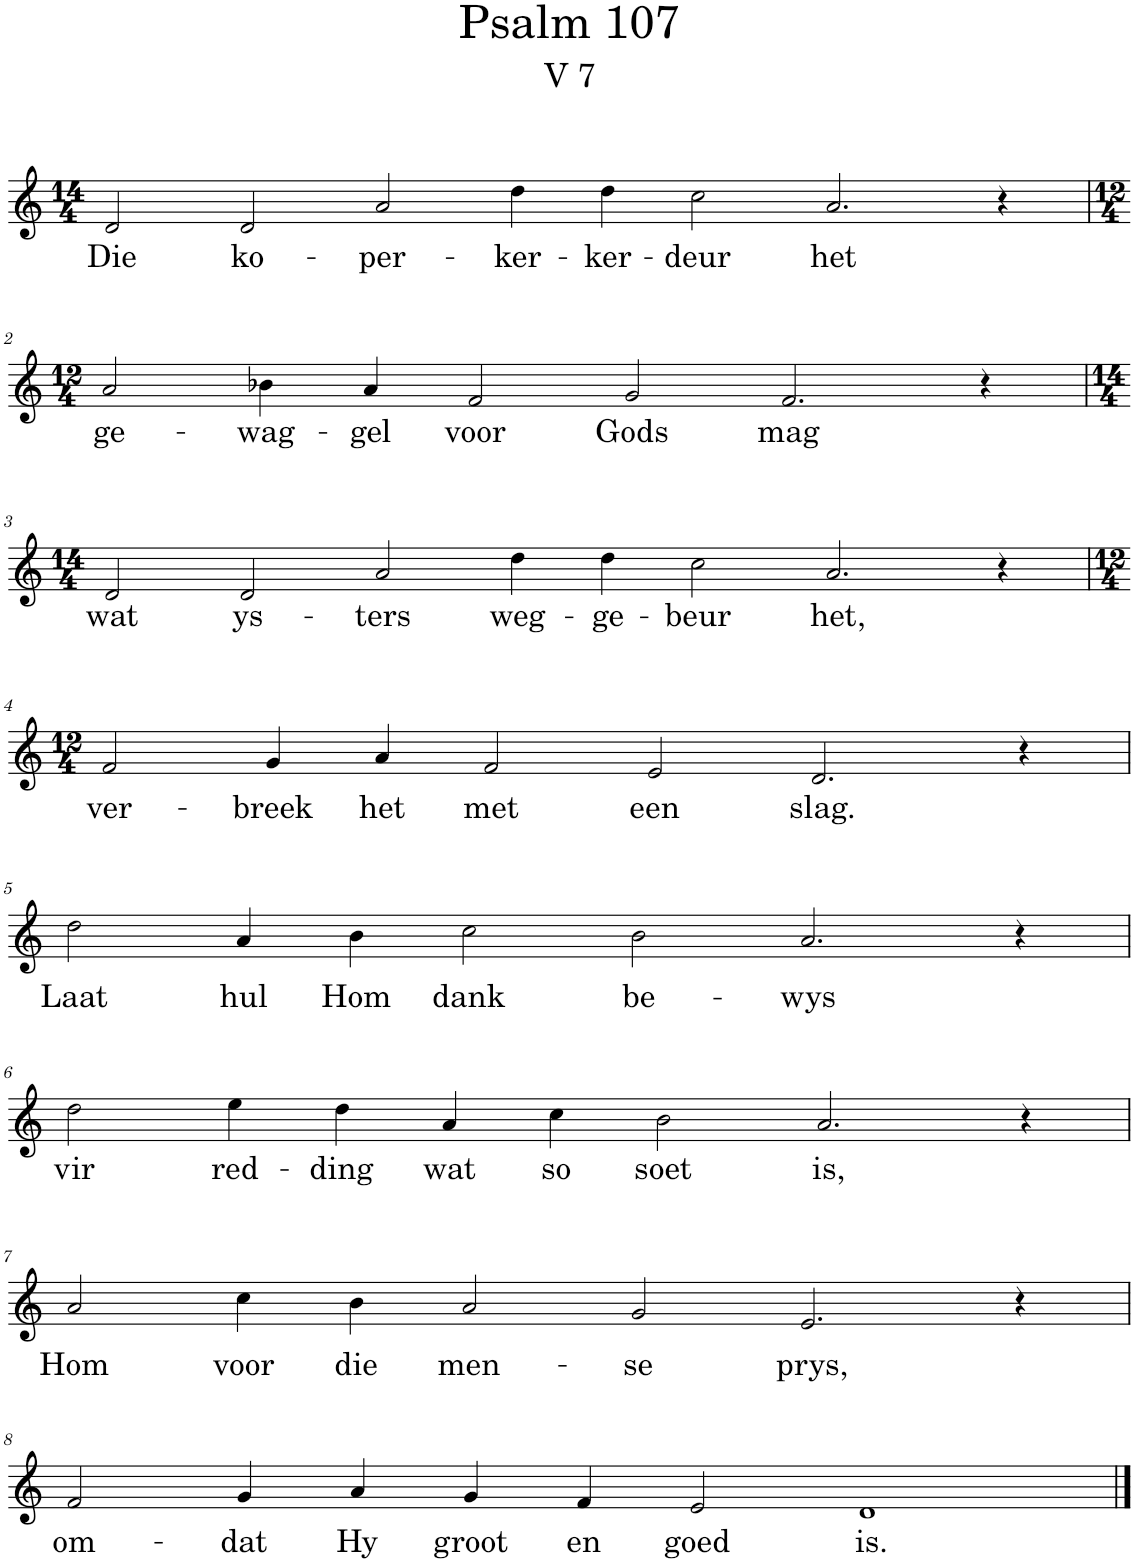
**kern	**text
*part1	*part1
*staff1	*staff1
*I"Pipe Organ	*
*I'Org.	*
*clefG2	*
*k[]	*
*M14/4	*
=1	=1
!	!LO:LY:b
2d/	Die
!	!LO:LY:b
2d/	ko-
!	!LO:LY:b
2a/	-per-
!	!LO:LY:b
4dd\	-ker-
!	!LO:LY:b
4dd\	-ker-
!	!LO:LY:b
2cc\	-deur
!	!LO:LY:b
2.a/	het
4r	.
!!LO:LB:g=z
=2	=2
*M12/4	*
!	!LO:LY:b
2a/	ge-
!	!LO:LY:b
4b-X\	-wag-
!	!LO:LY:b
4a/	-gel
!	!LO:LY:b
2f/	voor
!	!LO:LY:b
2g/	Gods
!	!LO:LY:b
2.f/	mag
4r	.
!!LO:LB:g=z
=3	=3
*M14/4	*
!	!LO:LY:b
2d/	wat
!	!LO:LY:b
2d/	ys-
!	!LO:LY:b
2a/	-ters
!	!LO:LY:b
4dd\	weg-
!	!LO:LY:b
4dd\	-ge-
!	!LO:LY:b
2cc\	-beur
!	!LO:LY:b
2.a/	het,
4r	.
!!LO:LB:g=z
=4	=4
*M12/4	*
!	!LO:LY:b
2f/	ver-
!	!LO:LY:b
4g/	-breek
!	!LO:LY:b
4a/	het
!	!LO:LY:b
2f/	met
!	!LO:LY:b
2e/	een
!	!LO:LY:b
2.d/	slag.
4r	.
!!LO:LB:g=z
=5	=5
!	!LO:LY:b
2dd\	Laat
!	!LO:LY:b
4a/	hul
!	!LO:LY:b
4b\	Hom
!	!LO:LY:b
2cc\	dank
!	!LO:LY:b
2b\	be-
!	!LO:LY:b
2.a/	-wys
4r	.
!!LO:LB:g=z
=6	=6
!	!LO:LY:b
2dd\	vir
!	!LO:LY:b
4ee\	red-
!	!LO:LY:b
4dd\	-ding
!	!LO:LY:b
4a/	wat
!	!LO:LY:b
4cc\	so
!	!LO:LY:b
2b\	soet
!	!LO:LY:b
2.a/	is,
4r	.
!!LO:LB:g=z
=7	=7
!	!LO:LY:b
2a/	Hom
!	!LO:LY:b
4cc\	voor
!	!LO:LY:b
4b\	die
!	!LO:LY:b
2a/	men-
!	!LO:LY:b
2g/	-se
!	!LO:LY:b
2.e/	prys,
4r	.
!!LO:LB:g=z
=8	=8
!	!LO:LY:b
2f/	om-
!	!LO:LY:b
4g/	-dat
!	!LO:LY:b
4a/	Hy
!	!LO:LY:b
4g/	groot
!	!LO:LY:b
4f/	en
!	!LO:LY:b
2e/	goed
!	!LO:LY:b
1d	is.
==	==
*-	*-
